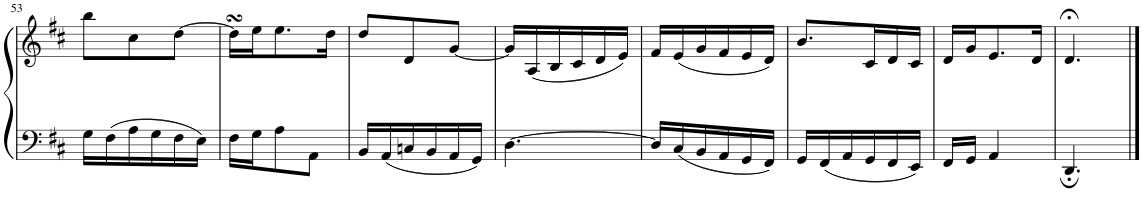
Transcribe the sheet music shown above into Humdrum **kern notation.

**kern	**kern
*part1	*part1
*staff2	*staff1
*I"Piano	*
*I'Pno.	*
!!LO:PB:g=z
*clefF4	*clefG2
*k[f#c#]	*k[f#c#]
*M3/8	*M3/8
=53	=53
16G\LL	8bb\L
16F#\	.
16A\	8cc#\
16G\	.
16F#\	[8dd\J
16E\JJ	.
=54	=54
16F#\LL	16ddsSSs\LL]
16G\J	16ee\J
8A\	8.ee\
8AA\J	.
.	16dd\Jk
=55	=55
16BB/LL	8dd/L
16AA/	.
16Cn/	8d/
16BB/	.
16AA/	[8g/J
16GG/JJ	.
=56	=56
[4.D\	16g/LL]
.	(16A/
.	16B/
.	16c#/
.	16d/
.	16e/JJ)
=57	=57
16D/LL]	16f#/LL
16C#/	(16e/
16BB/	16g/
16AA/	16f#/
16GG/	16e/
16FF#/JJ	16d/JJ)
=58	=58
16GG/LL	8.b/L
16FF#/	.
16AA/	.
16GG/	16c#/L
16FF#/	16d/
16EE/JJ	16c#/JJ
=59	=59
16FF#/LL	16d/LL
16GG/JJ	16g/J
4AA/	8.e/
.	16d/Jk
=60	=60
4.DD;/	4.d;</
==	==
*-	*-
